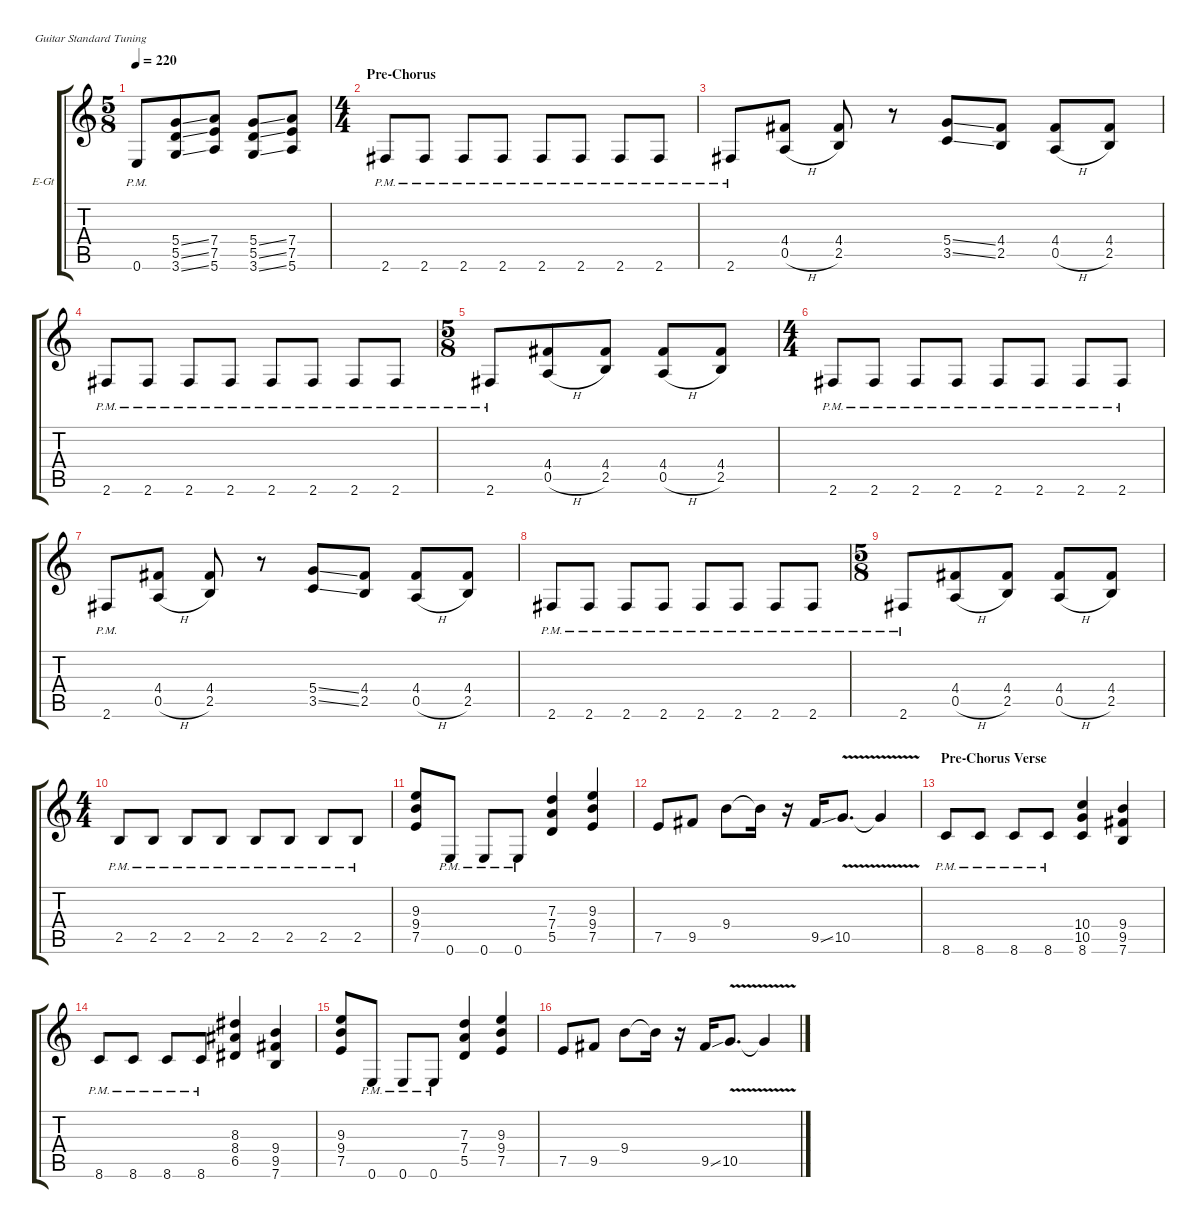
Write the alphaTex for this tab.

\hideDynamics
\bracketExtendMode groupsimilarinstruments
\firstSystemTrackNameOrientation horizontal
\otherSystemsTrackNameOrientation horizontal
\track ("Kirk Hammet" "E-Gt") {multiBarRest instrument distortionguitar}
\staff {score tabs}
\tuning (E4 B3 G3 D3 A2 E2)
\ts (5 8)
\tempo 220
\clef g2
\ks c
0.6{pm}.8{dy fff} (5.4{ss} 5.5{ss} 3.6{ss}).8{dy f} (7.4 7.5 5.6).8 (5.4{ss} 5.5{ss} 3.6{ss}).8 (7.4 7.5 5.6).8 |
\ts (4 4)
\section ("" "Pre-Chorus")
2.6{pm}.8{dy fff} 2.6{pm}.8 2.6{pm}.8 2.6{pm}.8 2.6{pm}.8 2.6{pm}.8 2.6{pm}.8 2.6{pm}.8 |
2.6{pm}.8 (4.4 0.5{h}).8 (4.4 2.5).8 r.8 (5.4{ss} 3.5{ss}).8{dy f} (4.4 2.5).8{dy fff} (4.4 0.5{h}).8 (4.4 2.5).8 |
2.6{pm}.8 2.6{pm}.8 2.6{pm}.8 2.6{pm}.8 2.6{pm}.8 2.6{pm}.8 2.6{pm}.8 2.6{pm}.8 |
\ts (5 8)
2.6{pm}.8 (4.4 0.5{h}).8 (4.4 2.5).8{dy f} (4.4 0.5{h}).8{dy fff} (4.4 2.5).8{dy f} |
\ts (4 4)
2.6{pm}.8{dy fff} 2.6{pm}.8 2.6{pm}.8 2.6{pm}.8 2.6{pm}.8 2.6{pm}.8 2.6{pm}.8 2.6{pm}.8 |
2.6{pm}.8 (4.4 0.5{h}).8 (4.4 2.5).8 r.8 (5.4{ss} 3.5{ss}).8{dy f} (4.4 2.5).8{dy fff} (4.4 0.5{h}).8 (4.4 2.5).8 |
2.6{pm}.8 2.6{pm}.8 2.6{pm}.8 2.6{pm}.8 2.6{pm}.8 2.6{pm}.8 2.6{pm}.8 2.6{pm}.8 |
\ts (5 8)
2.6{pm}.8 (4.4 0.5{h}).8 (4.4 2.5).8{dy f} (4.4 0.5{h}).8{dy fff} (4.4 2.5).8{dy f} |
\ts (4 4)
2.5{pm}.8{dy fff} 2.5{pm}.8 2.5{pm}.8 2.5{pm}.8 2.5{pm}.8 2.5{pm}.8 2.5{pm}.8 2.5{pm}.8 |
(9.3 9.4 7.5).8 0.6{pm}.8 0.6{pm}.8 0.6{pm}.8 (7.3 7.4 5.5).4 (9.3 9.4 7.5).4 |
7.5.8{dy f} 9.5.8 9.4.8 9.4{t}.16 r.16 9.5{ss}.16 10.5{v}.8{d} 10.5{v t}.4 |
\section ("" "Pre-Chorus Verse")
8.6{pm}.8{dy fff} 8.6{pm}.8 8.6{pm}.8 8.6{pm}.8 (10.4 10.5 8.6).4 (9.4 9.5 7.6).4 |
8.6{pm}.8 8.6{pm}.8 8.6{pm}.8 8.6{pm}.8 (8.3 8.4 6.5).4 (9.4 9.5 7.6).4 |
(9.3 9.4 7.5).8 0.6{pm}.8 0.6{pm}.8 0.6{pm}.8 (7.3 7.4 5.5).4 (9.3 9.4 7.5).4 |
7.5.8{dy f} 9.5.8 9.4.8 9.4{t}.16 r.16 9.5{ss}.16 10.5{v}.8{d} 10.5{v t}.4
